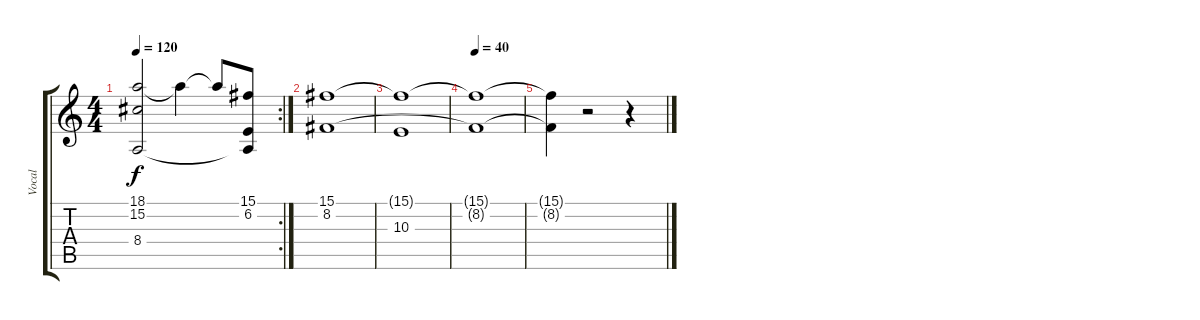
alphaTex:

\track ("Vocal" "Vocal") {instrument flute}
\staff {score tabs}
\tuning (Eb4 Bb3 Gb3 Db3 Ab2 Eb2) {hide}
\rc 2
\ts (4 4)
\tempo 120
\clef g2
\ks c
(18.1 15.2 8.4).2{dy f} 18.1{t}.4 18.1{t}.8 (15.1 6.2 8.4{t}).8 |
(15.1 8.2).1 |
(15.1{t} 10.3{t}).1 |
\tempo 40
(15.1{t} 8.2{t}).1 |
(15.1{t} 8.2{t}).4 r.2 r.4
